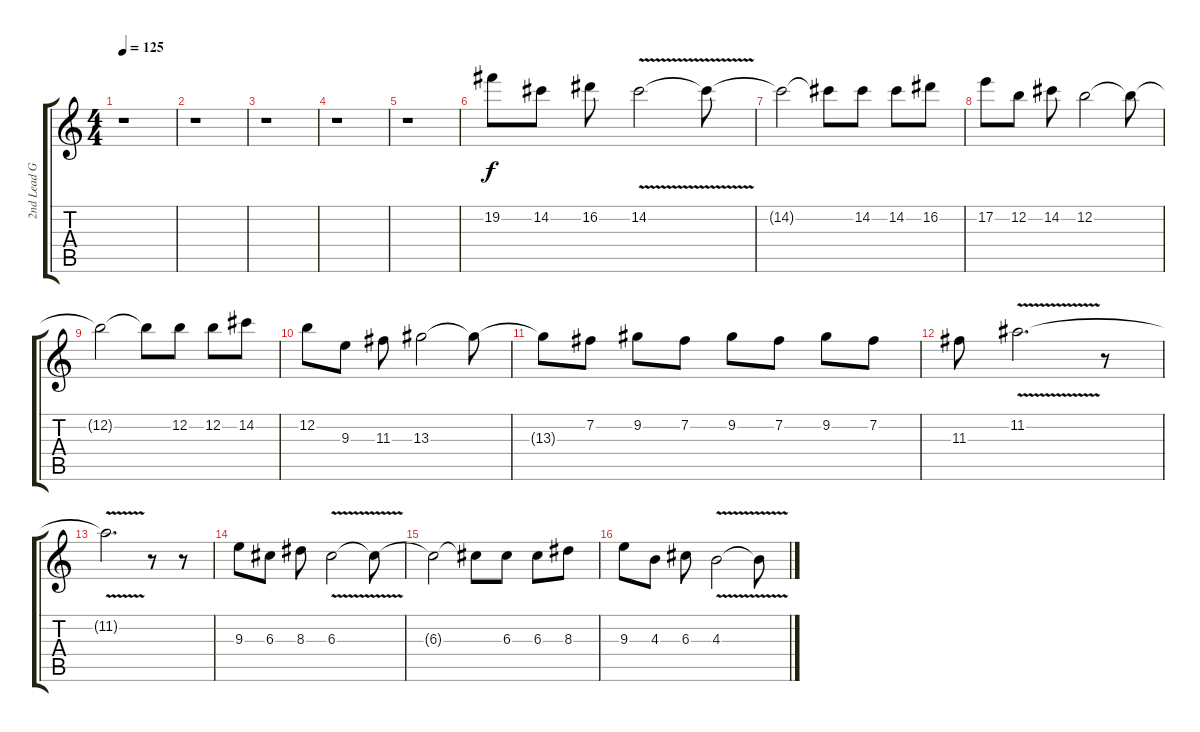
\track ("2nd Lead Guitar + Additional Guitar" "2nd Lead G") {instrument distortionguitar}
\staff {score tabs}
\tuning (E4 B3 G3 D3 A2 D2) {hide}
\ts (4 4)
\tempo 125
\clef g2
\ks c
r.1{dy f} |
r.1 |
r.1 |
r.1 |
r.1 |
19.2.8 14.2.8 16.2.8 14.2{v}.2 14.2{t}.8 |
14.2{t}.2 14.2{t}.8 14.2.8 14.2.8 16.2.8 |
17.2.8 12.2.8 14.2.8 12.2.2 12.2{t}.8 |
12.2{t}.2 12.2{t}.8 12.2.8 12.2.8 14.2.8 |
12.2.8 9.3.8 11.3.8 13.3.2 13.3{t}.8 |
13.3{t}.8 7.2.8 9.2.8 7.2.8 9.2.8 7.2.8 9.2.8 7.2.8 |
11.3.8 11.2{v}.2{d} r.8 |
11.2{t}.2{d} r.8 r.8 |
9.3.8 6.3.8 8.3.8 6.3{v}.2 6.3{t}.8 |
6.3{t}.2 6.3{t}.8 6.3.8 6.3.8 8.3.8 |
9.3.8 4.3.8 6.3.8 4.3{v}.2 4.3{t}.8
